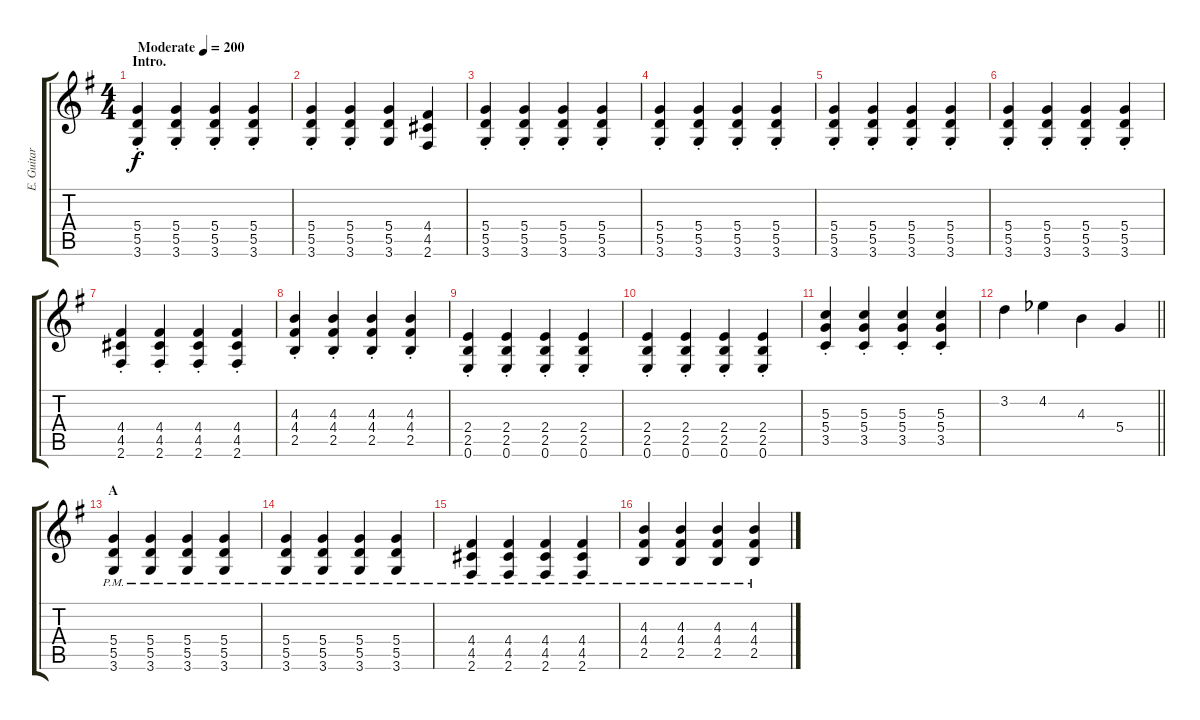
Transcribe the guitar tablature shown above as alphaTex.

\track ("E. Guitar II" "E. Guitar ") {instrument overdrivenguitar}
\staff {score tabs}
\tuning (E4 B3 G3 D3 A2 E2) {hide}
\ts (4 4)
\section ("" "Intro.")
\tempo (200 "Moderate")
\clef g2
\ks g
(5.4{st} 5.5{st} 3.6{st}).4{dy f instrument overdrivenguitar} (5.4{st} 5.5{st} 3.6{st}).4 (5.4{st} 5.5{st} 3.6{st}).4 (5.4{st} 5.5{st} 3.6{st}).4 |
(5.4{st} 5.5{st} 3.6{st}).4 (5.4{st} 5.5{st} 3.6{st}).4 (5.4 5.5 3.6).4 (4.4 4.5 2.6).4 |
(5.4{st} 5.5{st} 3.6{st}).4 (5.4{st} 5.5{st} 3.6{st}).4 (5.4{st} 5.5{st} 3.6{st}).4 (5.4{st} 5.5{st} 3.6{st}).4 |
(5.4{st} 5.5{st} 3.6{st}).4 (5.4{st} 5.5{st} 3.6{st}).4 (5.4{st} 5.5{st} 3.6{st}).4 (5.4{st} 5.5{st} 3.6{st}).4 |
(5.4{st} 5.5{st} 3.6{st}).4 (5.4{st} 5.5{st} 3.6{st}).4 (5.4{st} 5.5{st} 3.6{st}).4 (5.4{st} 5.5{st} 3.6{st}).4 |
(5.4{st} 5.5{st} 3.6{st}).4 (5.4{st} 5.5{st} 3.6{st}).4 (5.4{st} 5.5{st} 3.6{st}).4 (5.4{st} 5.5{st} 3.6{st}).4 |
(4.4{st} 4.5{st} 2.6{st}).4 (4.4{st} 4.5{st} 2.6{st}).4 (4.4{st} 4.5{st} 2.6{st}).4 (4.4{st} 4.5{st} 2.6{st}).4 |
(4.3{st} 4.4{st} 2.5{st}).4 (4.3{st} 4.4{st} 2.5{st}).4 (4.3{st} 4.4{st} 2.5{st}).4 (4.3{st} 4.4{st} 2.5{st}).4 |
(2.4{st} 2.5{st} 0.6{st}).4 (2.4{st} 2.5{st} 0.6{st}).4 (2.4{st} 2.5{st} 0.6{st}).4 (2.4{st} 2.5{st} 0.6{st}).4 |
(2.4{st} 2.5{st} 0.6{st}).4 (2.4{st} 2.5{st} 0.6{st}).4 (2.4{st} 2.5{st} 0.6{st}).4 (2.4{st} 2.5{st} 0.6{st}).4 |
(5.3{st} 5.4{st} 3.5{st}).4 (5.3{st} 5.4{st} 3.5{st}).4 (5.3{st} 5.4{st} 3.5{st}).4 (5.3{st} 5.4{st} 3.5{st}).4 |
\barLineRight lightlight
3.2.4 4.2{acc b}.4 4.3.4 5.4.4 |
\section ("" "A")
(5.4{pm} 5.5{pm} 3.6{pm}).4 (5.4{pm} 5.5{pm} 3.6{pm}).4 (5.4{pm} 5.5{pm} 3.6{pm}).4 (5.4{pm} 5.5{pm} 3.6{pm}).4 |
(5.4{pm} 5.5{pm} 3.6{pm}).4 (5.4{pm} 5.5{pm} 3.6{pm}).4 (5.4{pm} 5.5{pm} 3.6{pm}).4 (5.4{pm} 5.5{pm} 3.6{pm}).4 |
(4.4{pm} 4.5{pm} 2.6{pm}).4 (4.4{pm} 4.5{pm} 2.6{pm}).4 (4.4{pm} 4.5{pm} 2.6{pm}).4 (4.4{pm} 4.5{pm} 2.6{pm}).4 |
(4.3{pm} 4.4{pm} 2.5{pm}).4 (4.3{pm} 4.4{pm} 2.5{pm}).4 (4.3{pm} 4.4{pm} 2.5{pm}).4 (4.3{pm} 4.4{pm} 2.5{pm}).4
